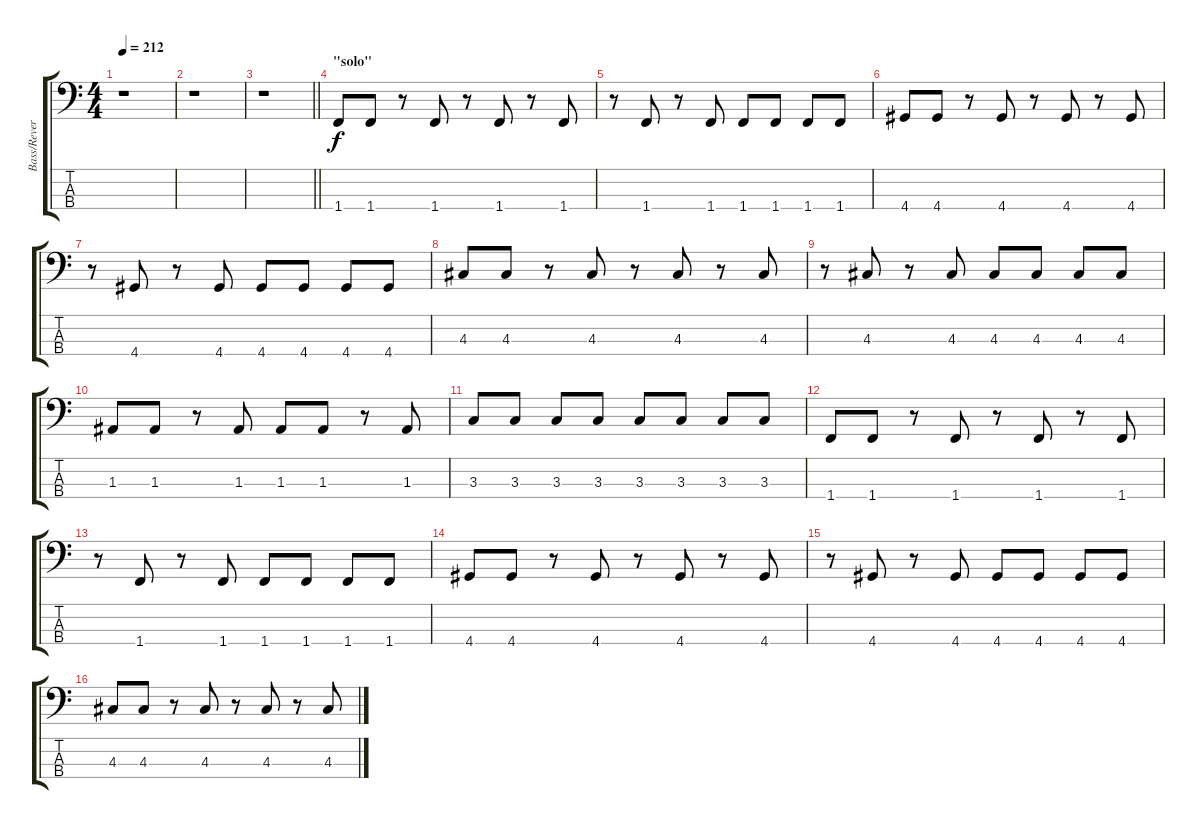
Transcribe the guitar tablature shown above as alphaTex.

\track ("Bass/Reversed Cymbal" "Bass/Rever") {instrument electricbassfinger}
\staff {score tabs}
\tuning (G2 D2 A1 E1) {hide}
\ts (4 4)
\tempo 212
\clef f4
\ks c
r.1{dy f} |
r.1 |
\barLineRight lightlight
r.1 |
\section ("" "\"solo\"")
1.4.8 1.4.8 r.8 1.4.8 r.8 1.4.8 r.8 1.4.8 |
r.8 1.4.8 r.8 1.4.8 1.4.8 1.4.8 1.4.8 1.4.8 |
4.4.8 4.4.8 r.8 4.4.8 r.8 4.4.8 r.8 4.4.8 |
r.8 4.4.8 r.8 4.4.8 4.4.8 4.4.8 4.4.8 4.4.8 |
4.3.8 4.3.8 r.8 4.3.8 r.8 4.3.8 r.8 4.3.8 |
r.8 4.3.8 r.8 4.3.8 4.3.8 4.3.8 4.3.8 4.3.8 |
1.3.8 1.3.8 r.8 1.3.8 1.3.8 1.3.8 r.8 1.3.8 |
3.3.8 3.3.8 3.3.8 3.3.8 3.3.8 3.3.8 3.3.8 3.3.8 |
1.4.8 1.4.8 r.8 1.4.8 r.8 1.4.8 r.8 1.4.8 |
r.8 1.4.8 r.8 1.4.8 1.4.8 1.4.8 1.4.8 1.4.8 |
4.4.8 4.4.8 r.8 4.4.8 r.8 4.4.8 r.8 4.4.8 |
r.8 4.4.8 r.8 4.4.8 4.4.8 4.4.8 4.4.8 4.4.8 |
4.3.8 4.3.8 r.8 4.3.8 r.8 4.3.8 r.8 4.3.8
